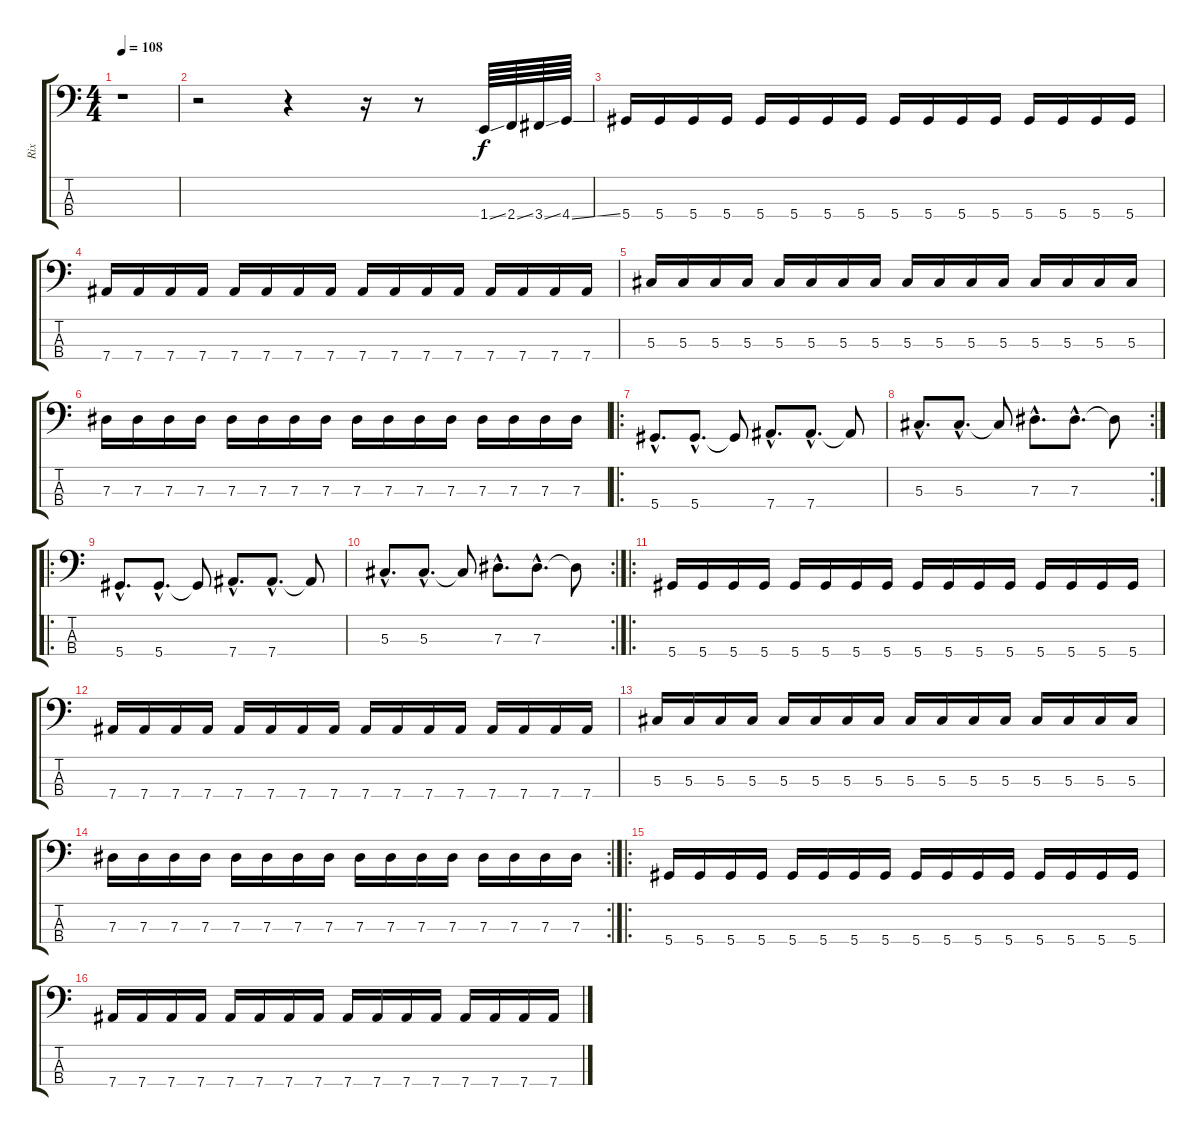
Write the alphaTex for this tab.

\track ("Rix" "Rix") {instrument electricbasspick}
\staff {score tabs}
\tuning (Gb2 Db2 Ab1 Eb1) {hide}
\ts (4 4)
\tempo 108
\clef f4
\ks c
r.1{dy f instrument electricbasspick} |
r.2 r.4 r.16 r.8 1.4{ss}.64 2.4{ss}.64 3.4{ss}.64 4.4{ss}.64 |
5.4.16 5.4.16 5.4.16 5.4.16 5.4.16 5.4.16 5.4.16 5.4.16 5.4.16 5.4.16 5.4.16 5.4.16 5.4.16 5.4.16 5.4.16 5.4.16 |
7.4.16 7.4.16 7.4.16 7.4.16 7.4.16 7.4.16 7.4.16 7.4.16 7.4.16 7.4.16 7.4.16 7.4.16 7.4.16 7.4.16 7.4.16 7.4.16 |
5.3.16 5.3.16 5.3.16 5.3.16 5.3.16 5.3.16 5.3.16 5.3.16 5.3.16 5.3.16 5.3.16 5.3.16 5.3.16 5.3.16 5.3.16 5.3.16 |
7.3.16 7.3.16 7.3.16 7.3.16 7.3.16 7.3.16 7.3.16 7.3.16 7.3.16 7.3.16 7.3.16 7.3.16 7.3.16 7.3.16 7.3.16 7.3.16 |
\ro
5.4{hac}.8{d} 5.4{hac}.8{d} 5.4{t}.8 7.4{hac}.8{d} 7.4{hac}.8{d} 7.4{t}.8 |
\rc 2
5.3{hac}.8{d} 5.3{hac}.8{d} 5.3{t}.8 7.3{hac}.8{d} 7.3{hac}.8{d} 7.3{t}.8 |
\ro
5.4{hac}.8{d} 5.4{hac}.8{d} 5.4{t}.8 7.4{hac}.8{d} 7.4{hac}.8{d} 7.4{t}.8 |
\rc 2
5.3{hac}.8{d} 5.3{hac}.8{d} 5.3{t}.8 7.3{hac}.8{d} 7.3{hac}.8{d} 7.3{t}.8 |
\ro
5.4.16 5.4.16 5.4.16 5.4.16 5.4.16 5.4.16 5.4.16 5.4.16 5.4.16 5.4.16 5.4.16 5.4.16 5.4.16 5.4.16 5.4.16 5.4.16 |
7.4.16 7.4.16 7.4.16 7.4.16 7.4.16 7.4.16 7.4.16 7.4.16 7.4.16 7.4.16 7.4.16 7.4.16 7.4.16 7.4.16 7.4.16 7.4.16 |
5.3.16 5.3.16 5.3.16 5.3.16 5.3.16 5.3.16 5.3.16 5.3.16 5.3.16 5.3.16 5.3.16 5.3.16 5.3.16 5.3.16 5.3.16 5.3.16 |
\rc 2
7.3.16 7.3.16 7.3.16 7.3.16 7.3.16 7.3.16 7.3.16 7.3.16 7.3.16 7.3.16 7.3.16 7.3.16 7.3.16 7.3.16 7.3.16 7.3.16 |
\ro
5.4.16 5.4.16 5.4.16 5.4.16 5.4.16 5.4.16 5.4.16 5.4.16 5.4.16 5.4.16 5.4.16 5.4.16 5.4.16 5.4.16 5.4.16 5.4.16 |
7.4.16 7.4.16 7.4.16 7.4.16 7.4.16 7.4.16 7.4.16 7.4.16 7.4.16 7.4.16 7.4.16 7.4.16 7.4.16 7.4.16 7.4.16 7.4.16
